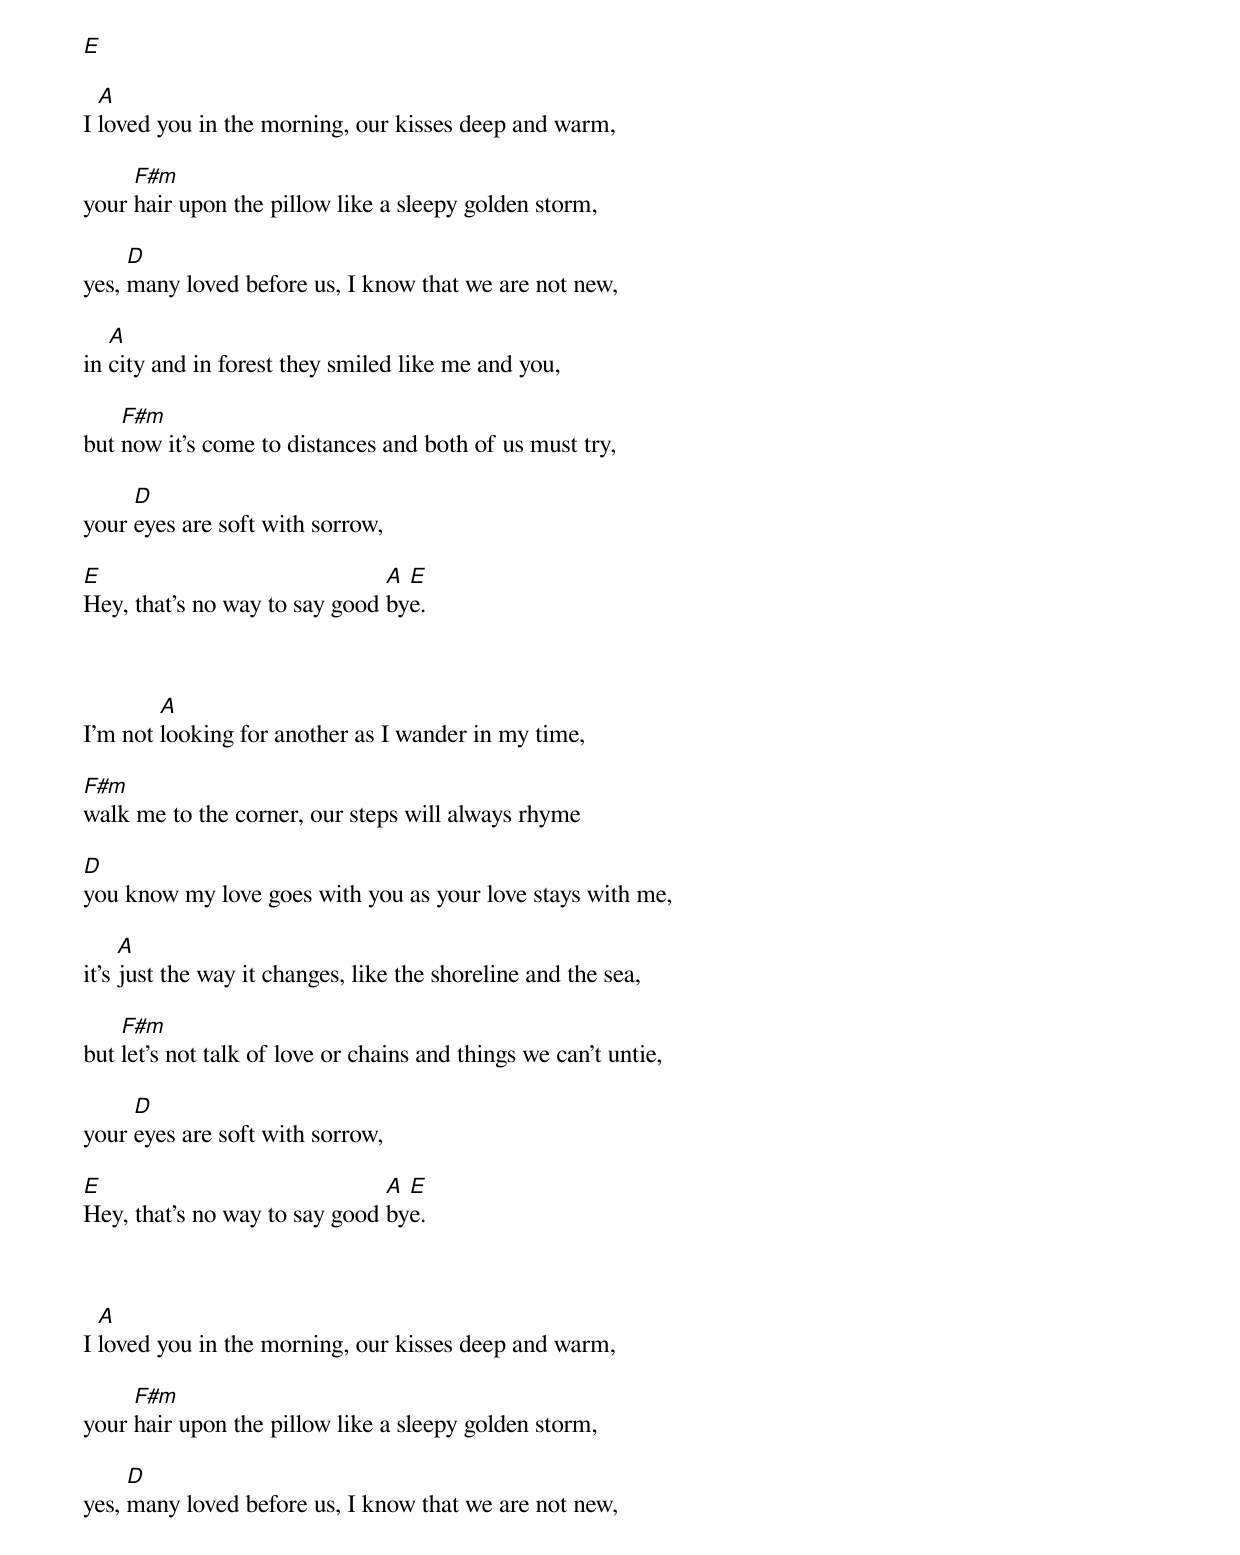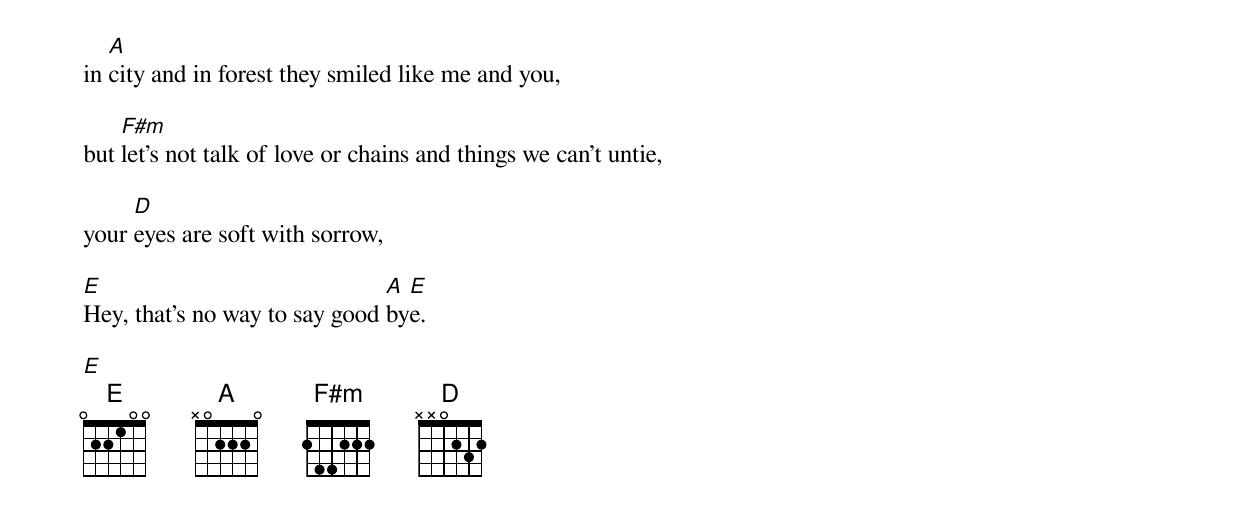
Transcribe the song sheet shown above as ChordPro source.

[E]

I [A]loved you in the morning, our kisses deep and warm,

your [F#m]hair upon the pillow like a sleepy golden storm,

yes, [D]many loved before us, I know that we are not new,

in [A]city and in forest they smiled like me and you,

but [F#m]now it's come to distances and both of us must try,

your [D]eyes are soft with sorrow,

[E]Hey, that's no way to say good [A]by[E]e.



I'm not [A]looking for another as I wander in my time,

[F#m]walk me to the corner, our steps will always rhyme

[D]you know my love goes with you as your love stays with me,

it's [A]just the way it changes, like the shoreline and the sea,

but [F#m]let's not talk of love or chains and things we can't untie,

your [D]eyes are soft with sorrow,

[E]Hey, that's no way to say good [A]by[E]e.



I [A]loved you in the morning, our kisses deep and warm,

your [F#m]hair upon the pillow like a sleepy golden storm,

yes, [D]many loved before us, I know that we are not new,

in [A]city and in forest they smiled like me and you,

but [F#m]let's not talk of love or chains and things we can't untie,

your [D]eyes are soft with sorrow,

[E]Hey, that's no way to say good [A]by[E]e.

[E]
